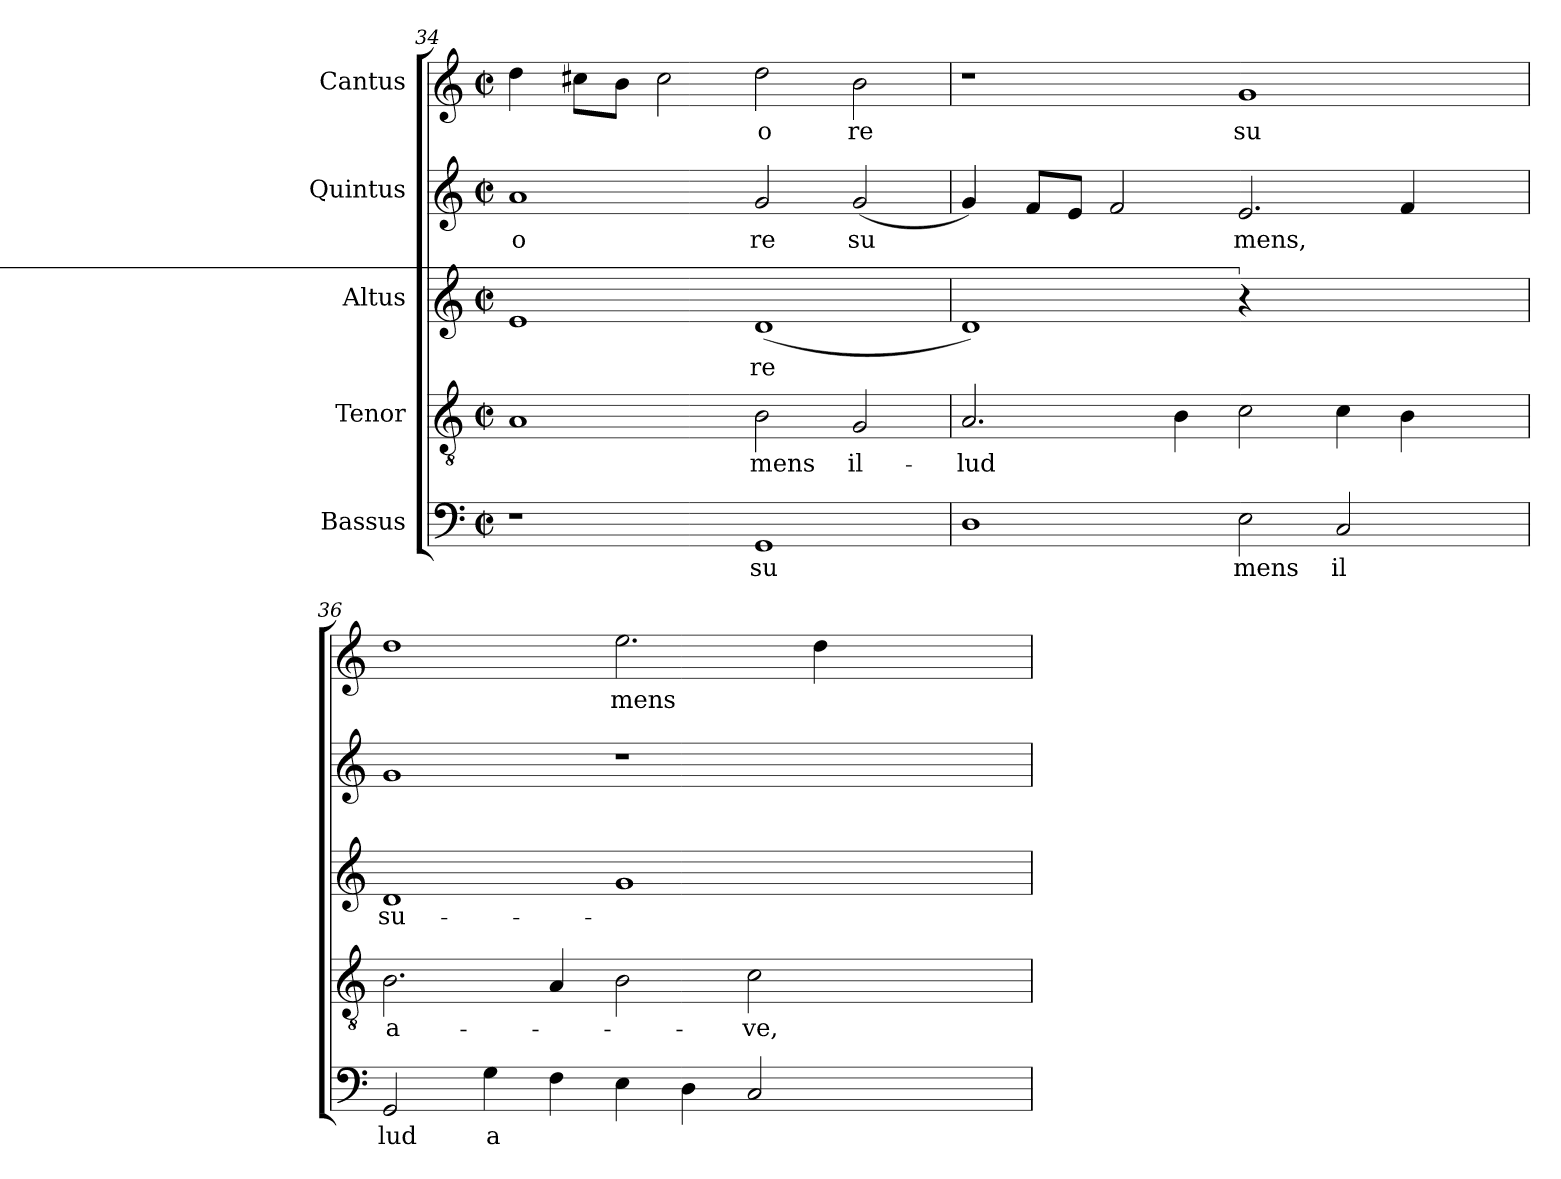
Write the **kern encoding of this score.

**kern	**text	**kern	**text	**kern	**text	**kern	**text	**kern	**text
*part5	*part5	*part4	*part4	*part3	*part3	*part2	*part2	*part1	*part1
*staff5	*staff5	*staff4	*staff4	*staff3	*staff3	*staff2	*staff2	*staff1	*staff1
*I"Bassus	*	*I"Tenor	*	*I"Altus	*	*I"Quintus	*	*I"Cantus	*
*clefF4	*	*clefGv2	*	*clefG2	*	*clefG2	*	*clefG2	*
*M2/2	*	*M2/2	*	*M2/2	*	*M2/2	*	*M2/2	*
*met(c|)	*	*met(c|)	*	*met(c|)	*	*met(c|)	*	*met(c|)	*
=34	=34	=34	=34	=34	=34	=34	=34	=34	=34
!	!	!	!	!	!	!	!LO:LY:b:cj	!	!
1r	.	1A	.	1e	.	1a	o	4dd\	.
.	.	.	.	.	.	.	.	8cc#\L	.
.	.	.	.	.	.	.	.	8b\J	.
.	.	.	.	.	.	.	.	2cc#\	.
!	!LO:LY:b:cj	!	!LO:LY:b:cj	!	!LO:LY:b:cj	!	!LO:LY:b:cj	!	!LO:LY:b:cj
1GG	su	2B\	-mens	(<1d	-re	2g/	re	2dd\	o
!	!	!	!LO:LY:b:cj	!	!	!	!LO:LY:b:cj	!	!LO:LY:b:cj
.	.	2G/	il-	.	.	(<2g/	su	2b\	re
=35	=35	=35	=35	=35	=35	=35	=35	=35	=35
!	!	!	!LO:LY:b	!	!	!	!	!	!
1D	.	2.A/	-lud	1d)	.	4g/)	.	1r	.
.	.	.	.	.	.	8f/L	.	.	.
.	.	.	.	.	.	8e/J	.	.	.
.	.	.	.	.	.	2f/	.	.	.
.	.	4B\	.	.	.	.	.	.	.
!	!LO:LY:b:cj	!	!	!LO:N:vis=1	!	!	!LO:LY:b	!	!LO:LY:b:cj
2E\	mens	2c\	.	4%5r	.	2.e/	mens,	1g	su
!	!LO:LY:b:cj	!	!	!	!	!	!	!	!
2C/	il	4c\	.	.	.	.	.	.	.
.	.	4B\	.	.	.	4f/	.	.	.
4ryy	.	4ryy	.	.	.	4ryy	.	4ryy	.
=36	=36	=36	=36	=36	=36	=36	=36	=36	=36
!	!LO:LY:b:cj	!	!LO:LY:b:cj	!	!LO:LY:b:cj	!	!	!	!
2GG/	lud	2.B\	a-	1d	su-	1g	.	1dd	.
!	!LO:LY:b:cj	!	!	!	!	!	!	!	!
4G\	a	.	.	.	.	.	.	.	.
4F\	.	4A/	.	.	.	.	.	.	.
!	!	!	!	!	!	!LO:N:vis=1	!	!	!LO:LY:b
4E\	.	2B\	.	1g	.	0r	.	2.ee\	mens
4D\	.	.	.	.	.	.	.	.	.
!	!	!	!LO:LY:b:cj	!	!	!	!	!	!
2C/	.	2c\	-ve,	.	.	.	.	.	.
.	.	.	.	.	.	.	.	4dd\	.
1ryy	.	1ryy	.	1ryy	.	.	.	1ryy	.
=	=	=	=	=	=	=	=	=	=
*-	*-	*-	*-	*-	*-	*-	*-	*-	*-
